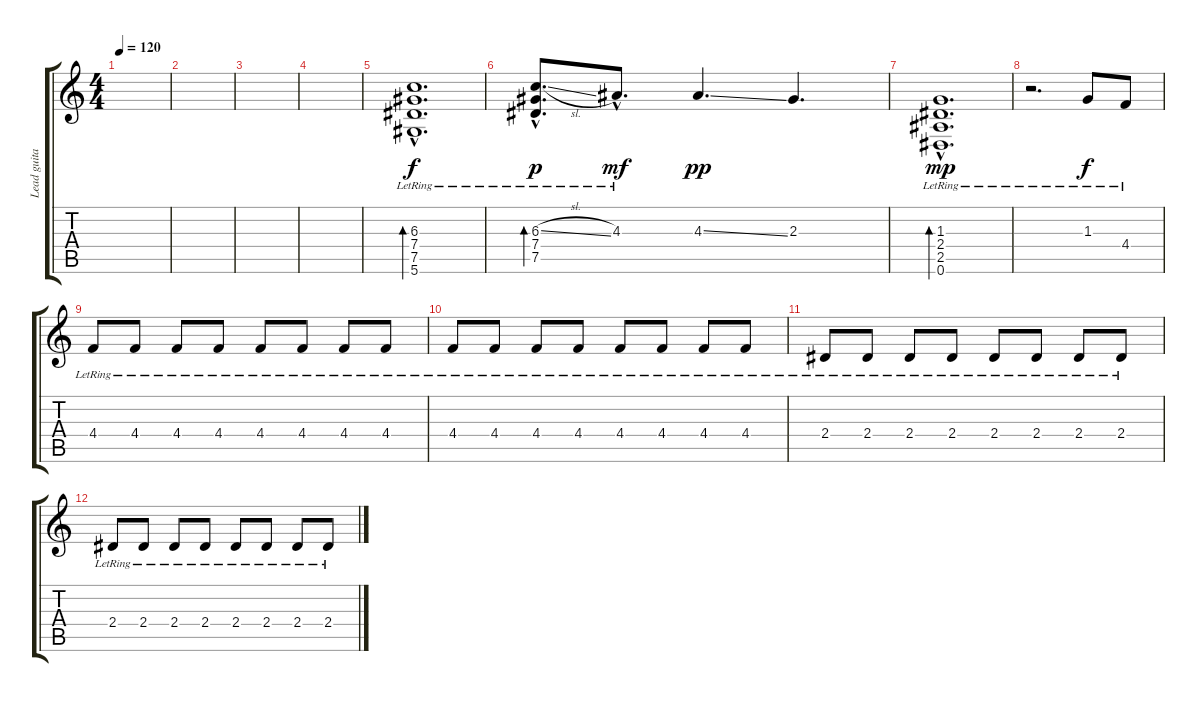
\track ("Lead guitar" "Lead guita") {instrument electricguitarclean}
\staff {score tabs}
\tuning (Eb4 Bb3 Gb3 Db3 Ab2 Eb2) {hide}
\ts (4 4)
\tempo 120
\clef g2
\ks c
|
|
|
|
(6.3{lr} 7.4{hac lr} 7.5{hac lr} 5.6{hac lr}).1{d bd 240 dy f} |
(6.3{sl hac lr} 7.4{lr} 7.5).8{d bd 240 dy p} 4.3{hac lr}.8{d dy mf} 4.3{ss}.4{d dy pp} 2.3.4{d} |
(1.3{hac lr} 2.4{hac} 2.5{hac} 0.6{hac}).1{d bd 60 dy mp} |
r.2{d} 1.3{lr}.8{dy f} 4.4{lr}.8 |
4.4{lr}.8 4.4{lr}.8 4.4{lr}.8 4.4{lr}.8 4.4{lr}.8 4.4{lr}.8 4.4{lr}.8 4.4{lr}.8 |
4.4{lr}.8 4.4{lr}.8 4.4{lr}.8 4.4{lr}.8 4.4{lr}.8 4.4{lr}.8 4.4{lr}.8 4.4{lr}.8 |
2.4{lr}.8 2.4{lr}.8 2.4{lr}.8 2.4{lr}.8 2.4{lr}.8 2.4{lr}.8 2.4{lr}.8 2.4{lr}.8 |
2.4{lr}.8 2.4{lr}.8 2.4{lr}.8 2.4{lr}.8 2.4{lr}.8 2.4{lr}.8 2.4{lr}.8 2.4{lr}.8
